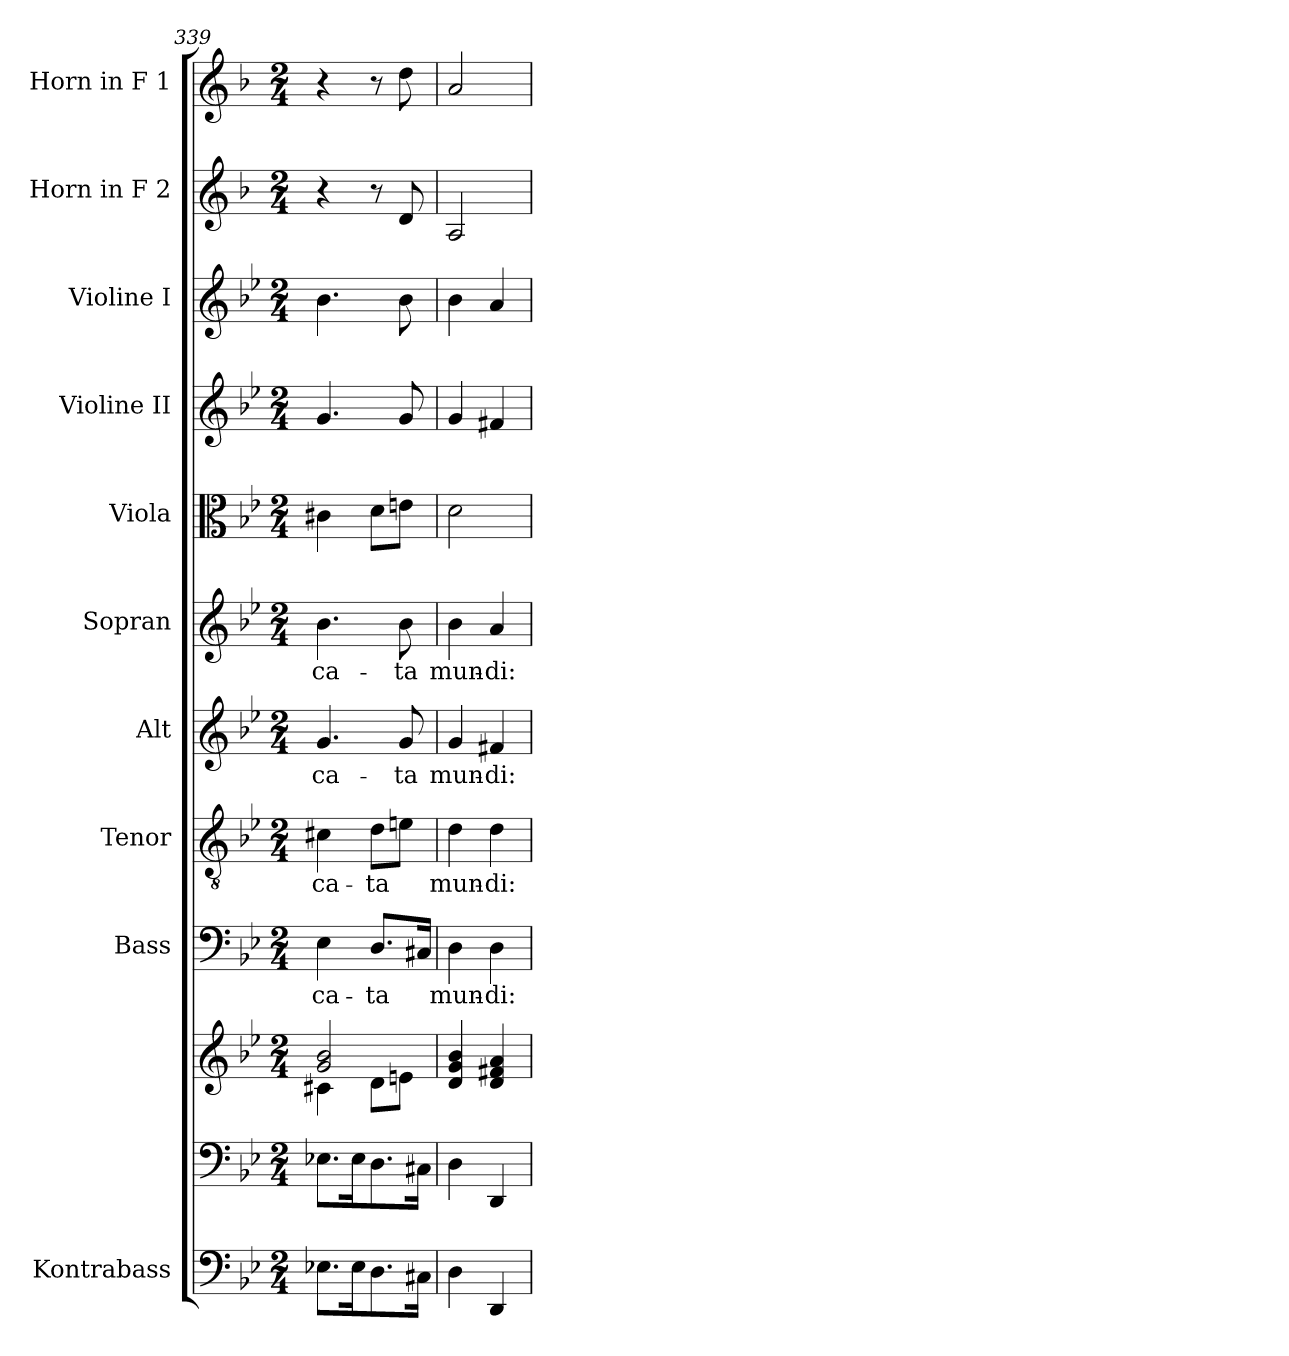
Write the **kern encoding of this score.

**kern	**kern	**kern	**kern	**text	**kern	**text	**kern	**text	**kern	**text	**kern	**kern	**kern	**kern	**kern
*part11	*part10	*part10	*part9	*part9	*part8	*part8	*part7	*part7	*part6	*part6	*part5	*part4	*part3	*part2	*part1
*staff12	*staff11	*staff10	*staff9	*staff9	*staff8	*staff8	*staff7	*staff7	*staff6	*staff6	*staff5	*staff4	*staff3	*staff2	*staff1
*I"Kontrabass	*	*	*I"Bass	*	*I"Tenor	*	*I"Alt	*	*I"Sopran	*	*I"Viola	*I"Violine II	*I"Violine I	*I"Horn in F 2	*I"Horn in F 1
*I'Kb.	*	*	*I'B.	*	*I'T.	*	*I'A.	*	*I'S.	*	*I'Vla.	*I'Vl. II	*I'Vl. I	*	*
*clefF4	*clefF4	*clefG2	*clefF4	*	*clefGv2	*	*clefG2	*	*clefG2	*	*clefC3	*clefG2	*clefG2	*clefG2	*clefG2
*ITrd7c12	*	*	*	*	*	*	*	*	*	*	*	*	*	*ITrd4c7	*ITrd4c7
*k[b-e-]	*k[b-e-]	*k[b-e-]	*k[b-e-]	*	*k[b-e-]	*	*k[b-e-]	*	*k[b-e-]	*	*k[b-e-]	*k[b-e-]	*k[b-e-]	*k[b-e-]	*k[b-e-]
*B-:	*B-:	*B-:	*B-:	*	*B-:	*	*B-:	*	*B-:	*	*B-:	*B-:	*B-:	*B-:	*B-:
*M2/4	*M2/4	*M2/4	*M2/4	*	*M2/4	*	*M2/4	*	*M2/4	*	*M2/4	*M2/4	*M2/4	*M2/4	*M2/4
=339	=339	=339	=339	=339	=339	=339	=339	=339	=339	=339	=339	=339	=339	=339	=339
*	*	*^	*	*	*	*	*	*	*	*	*	*	*	*	*
!	!	!	!	!	!LO:LY:b	!	!LO:LY:b	!	!LO:LY:b	!	!LO:LY:b	!	!	!	!	!
8.EE-X\L	8.E-X\L	2g/ 2b-/	4c#X\	4E-\	-ca-	4c#X\	-ca-	4.g/	-ca-	4.b-\	-ca-	4c#X\	4.g/	4.b-\	4r	4r
16EE-\k	16E-\k	.	.	.	.	.	.	.	.	.	.	.	.	.	.	.
!	!	!	!	!	!LO:LY:b	!	!LO:LY:b	!	!	!	!	!	!	!	!	!
8.DD\	8.D\	.	8d\L	8.D/L	-ta	8d\L	-ta	.	.	.	.	8d\L	.	.	8r	8r
!	!	!	!	!	!	!	!	!	!LO:LY:b	!	!LO:LY:b	!	!	!	!	!
.	.	.	8en\J	.	.	8en\J	.	8g/	-ta	8b-\	-ta	8en\J	8g/	8b-\	8G/	8g\
16CC#X\Jk	16C#X\Jk	.	.	16C#X/Jk	.	.	.	.	.	.	.	.	.	.	.	.
*	*	*v	*v	*	*	*	*	*	*	*	*	*	*	*	*	*
=340	=340	=340	=340	=340	=340	=340	=340	=340	=340	=340	=340	=340	=340	=340	=340
!	!	!	!	!LO:LY:b	!	!LO:LY:b	!	!LO:LY:b	!	!LO:LY:b	!	!	!	!	!
4DD\	4D\	4d/ 4g/ 4b-/	4D\	mun-	4d\	mun-	4g/	mun-	4b-\	mun-	2d\	4g/	4b-\	2D/	2d/
!	!	!	!	!LO:LY:b	!	!LO:LY:b	!	!LO:LY:b	!	!LO:LY:b	!	!	!	!	!
4DDD/	4DD/	4d/ 4f#X/ 4a/	4D\	-di:	4d\	-di:	4f#X/	-di:	4a/	-di:	.	4f#X/	4a/	.	.
=	=	=	=	=	=	=	=	=	=	=	=	=	=	=	=
*-	*-	*-	*-	*-	*-	*-	*-	*-	*-	*-	*-	*-	*-	*-	*-
